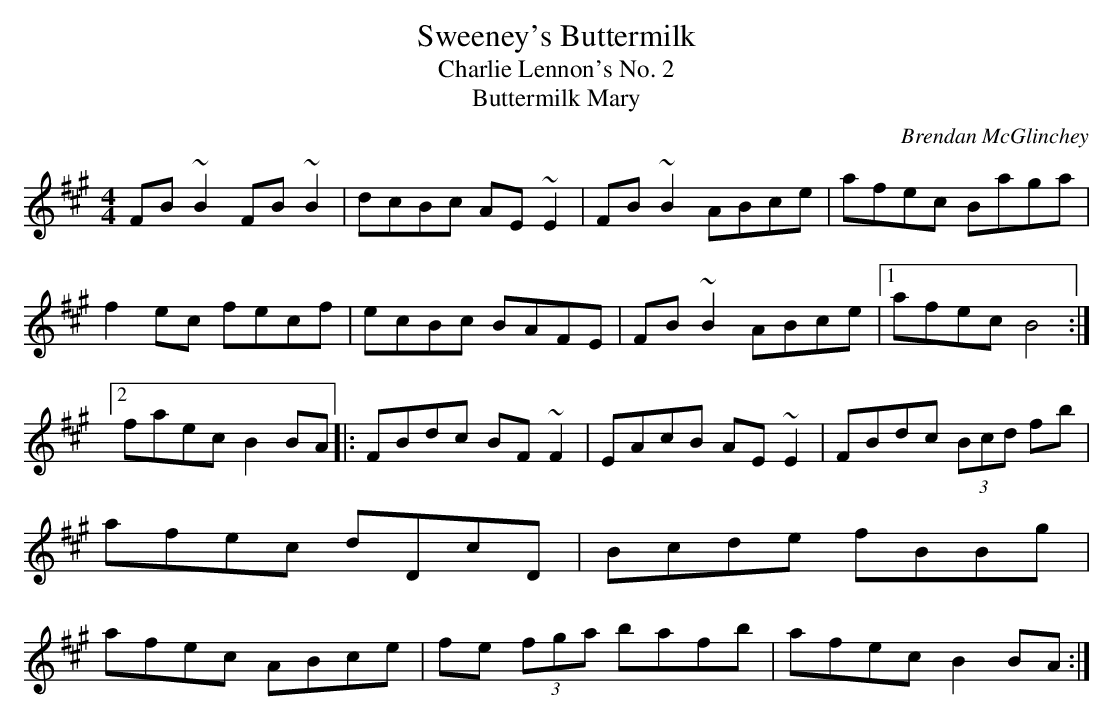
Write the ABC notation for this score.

X:1
T:Sweeney's Buttermilk
T:Charlie Lennon's No. 2
T:Buttermilk Mary
C:Brendan McGlinchey
M:4/4
L:1/8
K:BDor
FB~B2 FB~B2|dcBc AE~E2|FB~B2 ABce|afec Baga|\
f2ec fecf|ecBc BAFE|FB~B2 ABce|1afec B4:|2faec B2BA|:\
FBdc BF~F2|EAcB AE~E2|FBdc (3Bcd fb|afec dDcD|\
Bcde fBBg|afec ABce|fe (3fga bafb|afec B2BA:|
